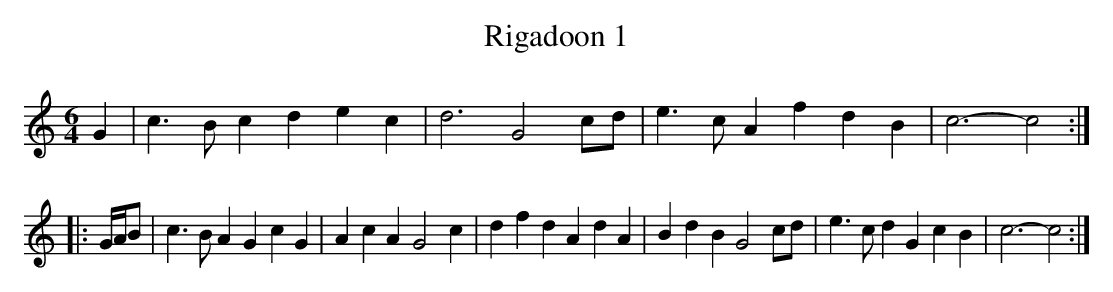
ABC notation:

X:1
T:Rigadoon 1
M:6/4
L:1/4
K:C
G | c>B cdec | d3 G2 c/d/ | e>cA fdB | c3-c2 :|
|:G/4A/4B/ | c>BAGcG | AcA G2c | dfd AdA |\
BdB G2 c/d/ | e>cd GcB | c3-c2:|
